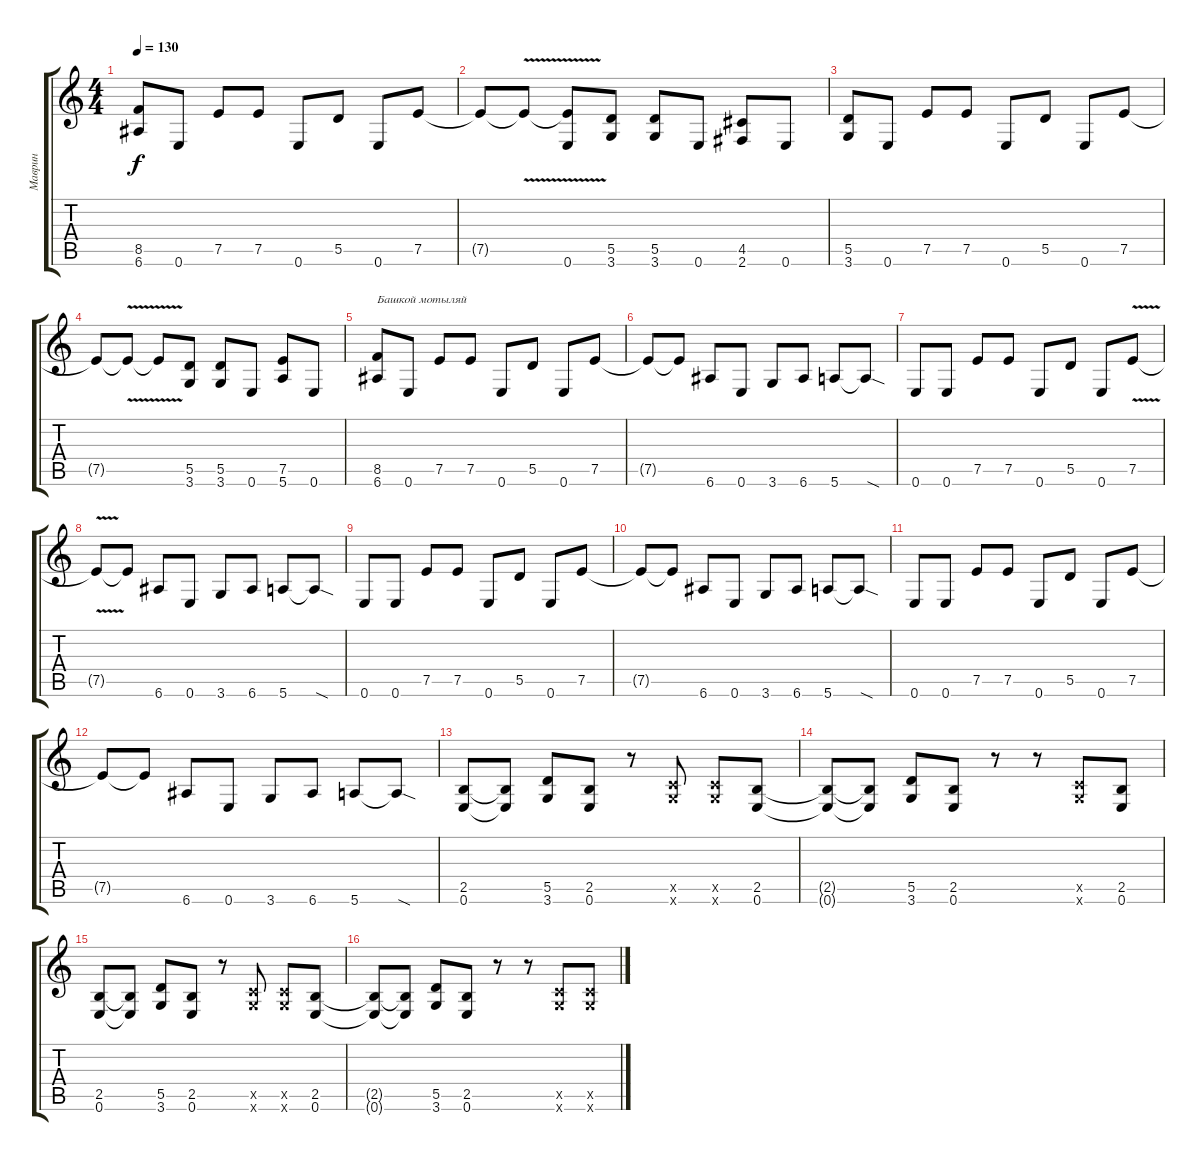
\track ("Маврин" "Маврин") {instrument distortionguitar}
\staff {score tabs}
\tuning (E4 B3 G3 D3 A2 E2) {hide}
\ts (4 4)
\tempo 130
\clef g2
\ks c
(8.5 6.6).8{dy f} 0.6.8 7.5.8 7.5.8 0.6.8 5.5.8 0.6.8 7.5.8 |
7.5{t}.8 7.5{v t}.8 (7.5{t} 0.6).8 (5.5 3.6).8 (5.5 3.6).8 0.6.8 (4.5 2.6).8 0.6.8 |
(5.5 3.6).8 0.6.8 7.5.8 7.5.8 0.6.8 5.5.8 0.6.8 7.5.8 |
7.5{t}.8 7.5{v t}.8 7.5{t}.8 (5.5 3.6).8 (5.5 3.6).8 0.6.8 (7.5 5.6).8 0.6.8 |
(8.5 6.6).8{txt "Башкой мотыляй"} 0.6.8 7.5.8 7.5.8 0.6.8 5.5.8 0.6.8 7.5.8 |
7.5{t}.8 7.5{t}.8 6.6.8 0.6.8 3.6.8 6.6.8 5.6.8 5.6{sod t}.8 |
0.6.8 0.6.8 7.5.8 7.5.8 0.6.8 5.5.8 0.6.8 7.5{v}.8 |
7.5{t}.8 7.5{t}.8 6.6.8 0.6.8 3.6.8 6.6.8 5.6.8 5.6{sod t}.8 |
0.6.8 0.6.8 7.5.8 7.5.8 0.6.8 5.5.8 0.6.8 7.5.8 |
7.5{t}.8 7.5{t}.8 6.6.8 0.6.8 3.6.8 6.6.8 5.6.8 5.6{sod t}.8 |
0.6.8 0.6.8 7.5.8 7.5.8 0.6.8 5.5.8 0.6.8 7.5.8 |
7.5{t}.8 7.5{t}.8 6.6.8 0.6.8 3.6.8 6.6.8 5.6.8 5.6{sod t}.8 |
(2.5 0.6).8 (2.5{t} 0.6{t}).8 (5.5 3.6).8 (2.5 0.6).8 r.8 (3.5{x} 3.6{x}).8 (3.5{x} 3.6{x}).8 (2.5 0.6).8 |
(2.5{t} 0.6{t}).8 (2.5{t} 0.6{t}).8 (5.5 3.6).8 (2.5 0.6).8 r.8 r.8 (3.5{x} 3.6{x}).8 (2.5 0.6).8 |
(2.5 0.6).8 (2.5{t} 0.6{t}).8 (5.5 3.6).8 (2.5 0.6).8 r.8 (3.5{x} 3.6{x}).8 (3.5{x} 3.6{x}).8 (2.5 0.6).8 |
(2.5{t} 0.6{t}).8 (2.5{t} 0.6{t}).8 (5.5 3.6).8 (2.5 0.6).8 r.8 r.8 (3.5{x} 3.6{x}).8 (3.5{x} 3.6{x}).8
